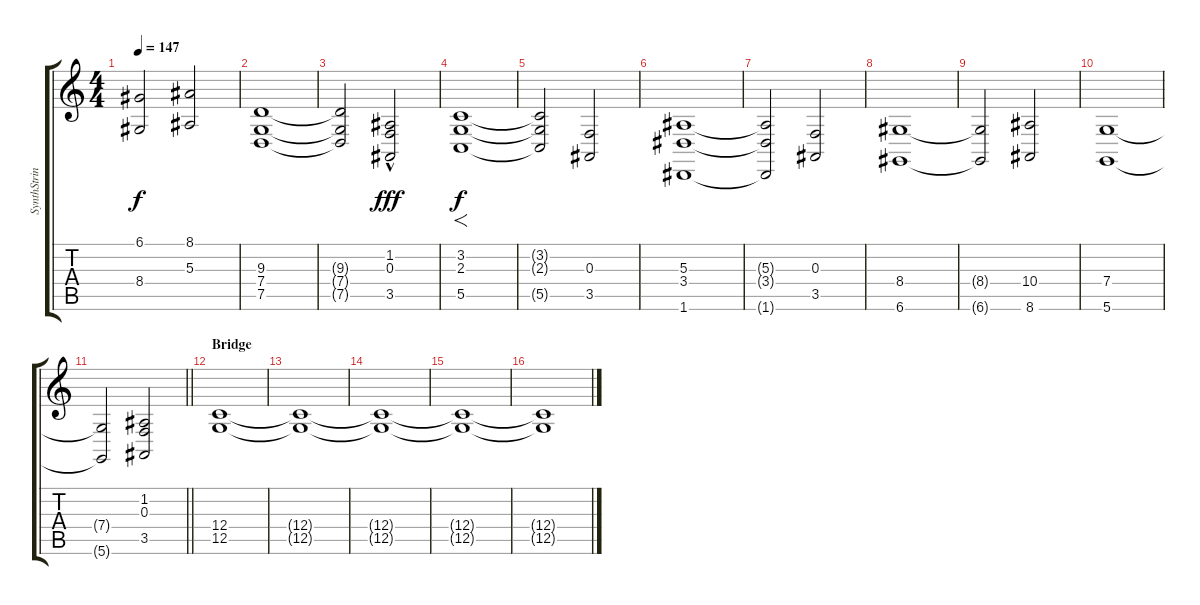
\track ("SynthStrings" "SynthStrin") {instrument synthstrings1}
\staff {score tabs}
\tuning (D4 A3 F3 C3 G2 D2) {hide}
\ts (4 4)
\tempo 147
\clef g2
\ks c
(6.1{t} 8.4{t}).2{dy f} (8.1 5.3).2 |
(9.3 7.4 7.5).1 |
(9.3{t} 7.4{t} 7.5{t}).2 (1.2{hac} 0.3 3.5).2{dy fff} |
(3.2 2.3 5.5).1{f dy f} |
(3.2{t} 2.3{t} 5.5{t}).2 (0.3 3.5).2 |
(5.3 3.4 1.6).1 |
(5.3{t} 3.4{t} 1.6{t}).2 (0.3 3.5).2 |
(8.4 6.6).1 |
(8.4{t} 6.6{t}).2 (10.4 8.6).2 |
(7.4 5.6).1 |
\barLineRight lightlight
(7.4{t} 5.6{t}).2 (1.2 0.3 3.5).2 |
\section ("" "Bridge")
(12.4 12.5).1 |
(12.4{t} 12.5{t}).1 |
(12.4{t} 12.5{t}).1 |
(12.4{t} 12.5{t}).1 |
(12.4{t} 12.5{t}).1
